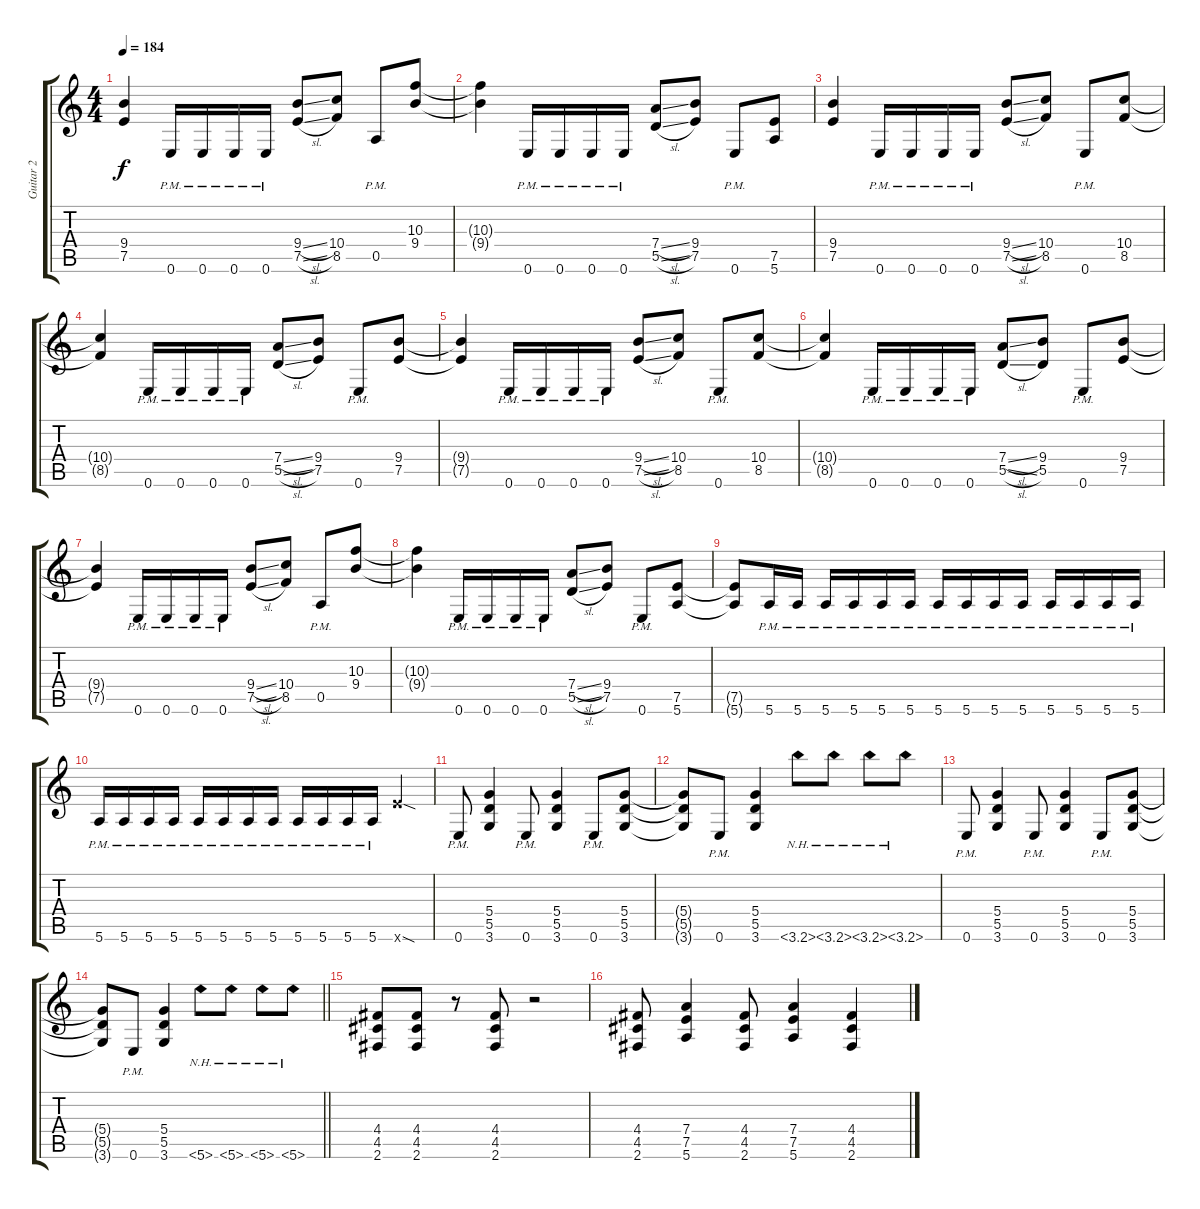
\track ("Guitar 2" "Guitar 2") {instrument distortionguitar}
\staff {score tabs}
\tuning (E4 B3 G3 D3 A2 E2) {hide}
\ts (4 4)
\tempo 184
\clef g2
\ks c
(9.4{t} 7.5{t}).4{dy f} 0.6{pm}.16 0.6{pm}.16 0.6{pm}.16 0.6{pm}.16 (9.4{sl} 7.5{sl}).8 (10.4 8.5).8 0.5{pm}.8 (10.3 9.4).8 |
(10.3{t} 9.4{t}).4 0.6{pm}.16 0.6{pm}.16 0.6{pm}.16 0.6{pm}.16 (7.4{sl} 5.5{sl}).8 (9.4 7.5).8 0.6{pm}.8 (7.5 5.6).8 |
(9.4 7.5).4 0.6{pm}.16 0.6{pm}.16 0.6{pm}.16 0.6{pm}.16 (9.4{sl} 7.5{sl}).8 (10.4 8.5).8 0.6{pm}.8 (10.4 8.5).8 |
(10.4{t} 8.5{t}).4 0.6{pm}.16 0.6{pm}.16 0.6{pm}.16 0.6{pm}.16 (7.4{sl} 5.5{sl}).8 (9.4 7.5).8 0.6{pm}.8 (9.4 7.5).8 |
(9.4{t} 7.5{t}).4 0.6{pm}.16 0.6{pm}.16 0.6{pm}.16 0.6{pm}.16 (9.4{sl} 7.5{sl}).8 (10.4 8.5).8 0.6{pm}.8 (10.4 8.5).8 |
(10.4{t} 8.5{t}).4 0.6{pm}.16 0.6{pm}.16 0.6{pm}.16 0.6{pm}.16 (7.4{sl} 5.5{sl}).8 (9.4 5.5).8 0.6{pm}.8 (9.4 7.5).8 |
(9.4{t} 7.5{t}).4 0.6{pm}.16 0.6{pm}.16 0.6{pm}.16 0.6{pm}.16 (9.4{sl} 7.5{sl}).8 (10.4 8.5).8 0.5{pm}.8 (10.3 9.4).8 |
(10.3{t} 9.4{t}).4 0.6{pm}.16 0.6{pm}.16 0.6{pm}.16 0.6{pm}.16 (7.4{sl} 5.5{sl}).8 (9.4 7.5).8 0.6{pm}.8 (7.5 5.6).8 |
(7.5{t} 5.6{t}).8 5.6{pm}.16 5.6{pm}.16 5.6{pm}.16 5.6{pm}.16 5.6{pm}.16 5.6{pm}.16 5.6{pm}.16 5.6{pm}.16 5.6{pm}.16 5.6{pm}.16 5.6{pm}.16 5.6{pm}.16 5.6{pm}.16 5.6{pm}.16 |
5.6{pm}.16 5.6{pm}.16 5.6{pm}.16 5.6{pm}.16 5.6{pm}.16 5.6{pm}.16 5.6{pm}.16 5.6{pm}.16 5.6{pm}.16 5.6{pm}.16 5.6{pm}.16 5.6{pm}.16 12.6{sod x}.4 |
0.6{pm}.8 (5.4 5.5 3.6).4 0.6{pm}.8 (5.4 5.5 3.6).4 0.6{pm}.8 (5.4 5.5 3.6).8 |
(5.4{t} 5.5{t} 3.6{t}).8 0.6{pm}.8 (5.4 5.5 3.6).4 3.6{nh}.8 3.6{nh}.8 3.6{nh}.8 3.6{nh}.8 |
0.6{pm}.8 (5.4 5.5 3.6).4 0.6{pm}.8 (5.4 5.5 3.6).4 0.6{pm}.8 (5.4 5.5 3.6).8 |
\barLineRight lightlight
(5.4{t} 5.5{t} 3.6{t}).8 0.6{pm}.8 (5.4 5.5 3.6).4 5.6{nh}.8 5.6{nh}.8 5.6{nh}.8 5.6{nh}.8 |
(4.4 4.5 2.6).8 (4.4 4.5 2.6).8 r.8 (4.4 4.5 2.6).8 r.2 |
(4.4 4.5 2.6).8 (7.4 7.5 5.6).4 (4.4 4.5 2.6).8 (7.4 7.5 5.6).4 (4.4 4.5 2.6).4
